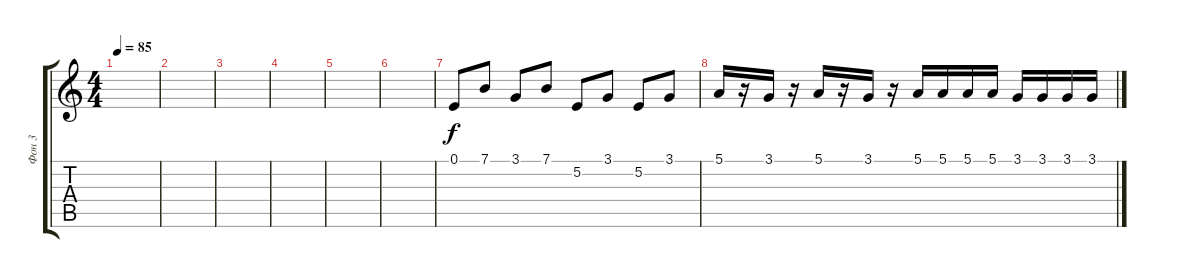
\track ("Фон 3" "Фон 3") {instrument sitar}
\staff {score tabs}
\tuning (E4 B3 G3 D3 A2 E2) {hide}
\ts (4 4)
\tempo 85
\clef g2
\ks c
|
|
|
|
|
|
0.1.8 7.1.8 3.1.8 7.1.8 5.2.8 3.1.8 5.2.8 3.1.8 |
5.1.16 r.16 3.1.16 r.16 5.1.16 r.16 3.1.16 r.16 5.1.16 5.1.16 5.1.16 5.1.16 3.1.16 3.1.16 3.1.16 3.1.16
